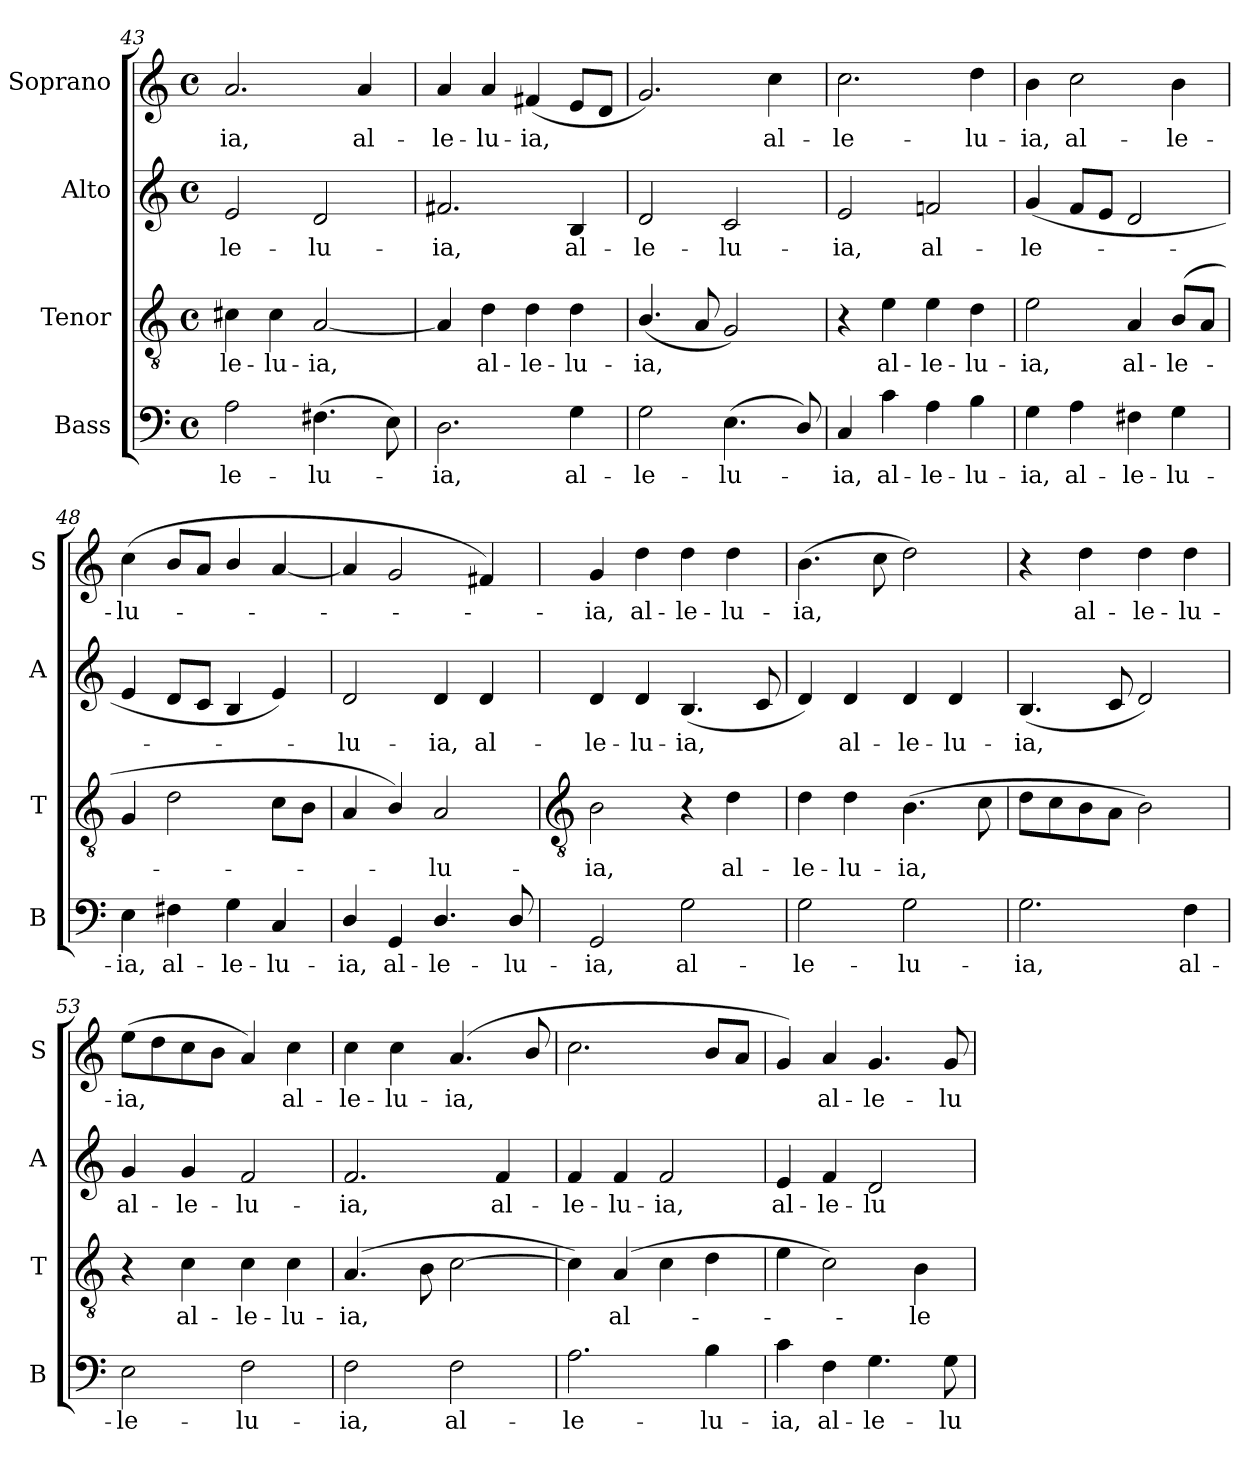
**kern	**text	**kern	**text	**kern	**text	**kern	**text
*part4	*part4	*part3	*part3	*part2	*part2	*part1	*part1
*staff4	*staff4	*staff3	*staff3	*staff2	*staff2	*staff1	*staff1
*I"Bass	*	*I"Tenor	*	*I"Alto	*	*I"Soprano	*
*I'B	*	*I'T	*	*I'A	*	*I'S	*
!!LO:LB:g=z
*clefF4	*	*clefGv2	*	*clefG2	*	*clefG2	*
*k[]	*	*k[]	*	*k[]	*	*k[]	*
*C:	*	*C:	*	*C:	*	*C:	*
*M4/4	*	*M4/4	*	*M4/4	*	*M4/4	*
*met(c)	*	*met(c)	*	*met(c)	*	*met(c)	*
=43	=43	=43	=43	=43	=43	=43	=43
!	!LO:LY:b	!	!LO:LY:b	!	!LO:LY:b	!	!LO:LY:b
2A	-le-	4c#X	-le-	2e	-le-	2.a	-ia,
!	!	!	!LO:LY:b	!	!	!	!
.	.	4c#	-lu-	.	.	.	.
!	!LO:LY:b	!	!LO:LY:b	!	!LO:LY:b	!	!
(>4.F#X	-lu-	[2A	-ia,	2d	-lu-	.	.
!	!	!	!	!	!	!	!LO:LY:b
.	.	.	.	.	.	4a	al-
8E)	.	.	.	.	.	.	.
=44	=44	=44	=44	=44	=44	=44	=44
!	!LO:LY:b	!	!	!	!LO:LY:b	!	!LO:LY:b
2.D	ia,	4A]	.	2.f#X	-ia,	4a	-le-
!	!	!	!LO:LY:b	!	!	!	!LO:LY:b
.	.	4d	al-	.	.	4a	-lu-
!	!	!	!LO:LY:b	!	!	!	!LO:LY:b
.	.	4d	-le-	.	.	(<4f#X	-ia,
!	!LO:LY:b	!	!LO:LY:b	!	!LO:LY:b	!	!
4G	al-	4d	-lu-	4B	al-	8eL	.
.	.	.	.	.	.	8dJ	.
=45	=45	=45	=45	=45	=45	=45	=45
!	!LO:LY:b	!	!LO:LY:b	!	!LO:LY:b	!	!
2G	-le-	(<4.B/	-ia,	2d	-le-	2.g)	.
.	.	8A	.	.	.	.	.
!	!LO:LY:b	!	!	!	!LO:LY:b	!	!
(<4.E	-lu-	2G)	.	2c	-lu-	.	.
!	!	!	!	!	!	!	!LO:LY:b
.	.	.	.	.	.	4cc	al-
8D/)	.	.	.	.	.	.	.
=46	=46	=46	=46	=46	=46	=46	=46
!	!LO:LY:b	!	!	!	!LO:LY:b	!	!LO:LY:b
4C	ia,	4r	.	2e	-ia,	2.cc	-le-
!	!LO:LY:b	!	!LO:LY:b	!	!	!	!
4c	al-	4e	al-	.	.	.	.
!	!LO:LY:b	!	!LO:LY:b	!	!LO:LY:b	!	!
4A	-le-	4e	-le-	2fn	al-	.	.
!	!LO:LY:b	!	!LO:LY:b	!	!	!	!LO:LY:b
4B	-lu-	4d	-lu-	.	.	4dd	-lu-
=47	=47	=47	=47	=47	=47	=47	=47
!	!LO:LY:b	!	!LO:LY:b	!	!LO:LY:b	!	!LO:LY:b
4G	-ia,	2e	-ia,	(<4g	-le-	4b	-ia,
!	!LO:LY:b	!	!	!	!	!	!LO:LY:b
4A	al-	.	.	8fL	.	2cc	al-
.	.	.	.	8eJ	.	.	.
!	!LO:LY:b	!	!LO:LY:b	!	!	!	!
4F#X	-le-	4A	al-	2d	.	.	.
!	!LO:LY:b	!	!LO:LY:b	!	!	!	!LO:LY:b
4G	-lu-	(<8BL	-le-	.	.	4b	-le-
.	.	8AJ	.	.	.	.	.
=48	=48	=48	=48	=48	=48	=48	=48
!	!LO:LY:b	!	!	!	!	!	!LO:LY:b
4E	-ia,	4G	.	4e	.	(<4cc	-lu-
!	!LO:LY:b	!	!	!	!	!	!
4F#X	al-	2d	.	8dL	.	8bL	.
.	.	.	.	8cJ	.	8aJ	.
!	!LO:LY:b	!	!	!	!	!	!
4G	-le-	.	.	4B	.	4b/	.
!	!LO:LY:b	!	!	!	!	!	!
4C	-lu-	8cL	.	4e)	.	[4a	.
.	.	8BJ	.	.	.	.	.
=49	=49	=49	=49	=49	=49	=49	=49
!	!LO:LY:b	!	!	!	!LO:LY:b	!	!
4D/	-ia,	4A	.	2d	lu-	4a]	.
!	!LO:LY:b	!	!	!	!	!	!
4GG	al-	4B/)	.	.	.	2g	.
!	!LO:LY:b	!	!LO:LY:b	!	!LO:LY:b	!	!
4.D/	-le-	2A	lu-	4d	-ia,	.	.
!	!	!	!	!	!LO:LY:b	!	!
.	.	.	.	4d	al-	4f#X)	.
!	!LO:LY:b	!	!	!	!	!	!
8D/	-lu-	.	.	.	.	.	.
!!LO:LB:g=z
=50	=50	=50	=50	=50	=50	=50	=50
*	*	*clefGv2	*	*	*	*	*
!	!LO:LY:b	!	!LO:LY:b	!	!LO:LY:b	!	!LO:LY:b
2GG	-ia,	2B	-ia,	4d	-le-	4g	ia,
!	!	!	!	!	!LO:LY:b	!	!LO:LY:b
.	.	.	.	4d	-lu-	4dd	al-
!	!LO:LY:b	!	!	!	!LO:LY:b	!	!LO:LY:b
2G	al-	4r	.	(<4.B	-ia,	4dd	-le-
!	!	!	!LO:LY:b	!	!	!	!LO:LY:b
.	.	4d	al-	.	.	4dd	-lu-
.	.	.	.	8c	.	.	.
=51	=51	=51	=51	=51	=51	=51	=51
!	!LO:LY:b	!	!LO:LY:b	!	!	!	!LO:LY:b
2G	-le-	4d	-le-	4d)	.	(>4.b	-ia,
!	!	!	!LO:LY:b	!	!LO:LY:b	!	!
.	.	4d	-lu-	4d	al-	.	.
.	.	.	.	.	.	8cc	.
!	!LO:LY:b	!	!LO:LY:b	!	!LO:LY:b	!	!
2G	-lu-	(>4.B	-ia,	4d	-le-	2dd)	.
!	!	!	!	!	!LO:LY:b	!	!
.	.	.	.	4d	-lu-	.	.
.	.	8c	.	.	.	.	.
=52	=52	=52	=52	=52	=52	=52	=52
!	!LO:LY:b	!	!	!	!LO:LY:b	!	!
2.G	-ia,	8dL	.	(<4.B	-ia,	4r	.
.	.	8c	.	.	.	.	.
!	!	!	!	!	!	!	!LO:LY:b
.	.	8B	.	.	.	4dd	al-
.	.	8AJ	.	8c	.	.	.
!	!	!	!	!	!	!	!LO:LY:b
.	.	2B)	.	2d)	.	4dd	-le-
!	!LO:LY:b	!	!	!	!	!	!LO:LY:b
4F	al-	.	.	.	.	4dd	-lu-
=53	=53	=53	=53	=53	=53	=53	=53
!	!LO:LY:b	!	!	!	!LO:LY:b	!	!LO:LY:b
2E	-le-	4r	.	4g	al-	(>8eeL	-ia,
.	.	.	.	.	.	8dd	.
!	!	!	!LO:LY:b	!	!LO:LY:b	!	!
.	.	4c	al-	4g	-le-	8cc	.
.	.	.	.	.	.	8bJ	.
!	!LO:LY:b	!	!LO:LY:b	!	!LO:LY:b	!	!
2F	-lu-	4c	-le-	2f	-lu-	4a)	.
!	!	!	!LO:LY:b	!	!	!	!LO:LY:b
.	.	4c	-lu-	.	.	4cc	al-
=54	=54	=54	=54	=54	=54	=54	=54
!	!LO:LY:b	!	!LO:LY:b	!	!LO:LY:b	!	!LO:LY:b
2F	-ia,	(>4.A	-ia,	2.f	-ia,	4cc	-le-
!	!	!	!	!	!	!	!LO:LY:b
.	.	.	.	.	.	4cc	-lu-
.	.	8B	.	.	.	.	.
!	!LO:LY:b	!	!	!	!	!	!LO:LY:b
2F	al-	[2c	.	.	.	(<4.a	-ia,
!	!	!	!	!	!LO:LY:b	!	!
.	.	.	.	4f	al-	.	.
.	.	.	.	.	.	8b/	.
=55	=55	=55	=55	=55	=55	=55	=55
!	!LO:LY:b	!	!	!	!LO:LY:b	!	!
2.A	-le-	4c])	.	4f	-le-	2.cc	.
!	!	!	!LO:LY:b	!	!LO:LY:b	!	!
.	.	(>4A	al-	4f	-lu-	.	.
!	!	!	!	!	!LO:LY:b	!	!
.	.	4c	.	2f	-ia,	.	.
!	!LO:LY:b	!	!	!	!	!	!
4B	-lu-	4d	.	.	.	8bL	.
.	.	.	.	.	.	8aJ	.
=56	=56	=56	=56	=56	=56	=56	=56
!	!LO:LY:b	!	!	!	!LO:LY:b	!	!
4c	-ia,	4e	.	4e	al-	4g)	.
!	!LO:LY:b	!	!	!	!LO:LY:b	!	!LO:LY:b
4F	al-	2c)	.	4f	-le-	4a	al-
!	!LO:LY:b	!	!	!	!LO:LY:b	!	!LO:LY:b
4.G	-le-	.	.	2d	-lu-	4.g	-le-
!	!	!	!LO:LY:b	!	!	!	!
.	.	4B	le-	.	.	.	.
!	!LO:LY:b	!	!	!	!	!	!LO:LY:b
8G	-lu-	.	.	.	.	8g	-lu-
=	=	=	=	=	=	=	=
*-	*-	*-	*-	*-	*-	*-	*-
